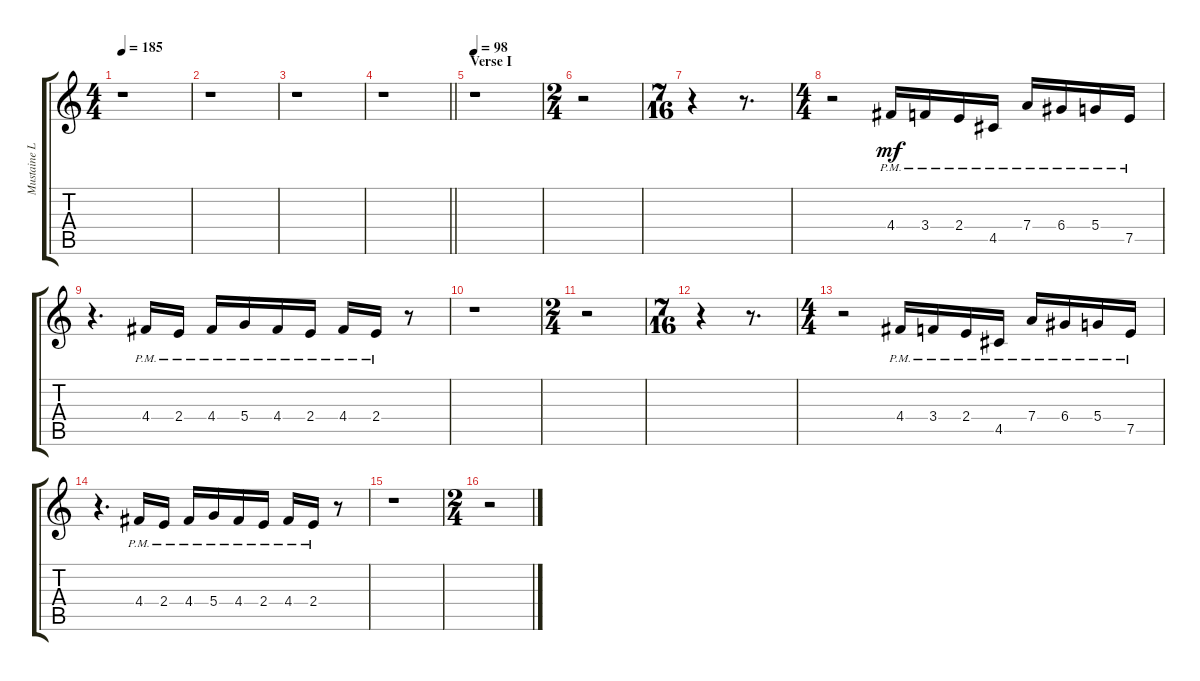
\track ("Mustaine Lead" "Mustaine L") {instrument distortionguitar}
\staff {score tabs}
\tuning (E4 B3 G3 D3 A2 E2) {hide}
\ts (4 4)
\tempo 185
\clef g2
\ks c
r.1{dy mf} |
r.1 |
r.1 |
\barLineRight lightlight
r.1 |
\section ("" "Verse I")
\tempo 96
\tempo 98
r.1 |
\ts (2 4)
r.2 |
\ts (7 16)
r.4 r.8{d} |
\ts (4 4)
r.2 4.4{pm}.16 3.4{pm}.16 2.4{pm}.16 4.5{pm}.16 7.4{pm}.16 6.4{pm}.16 5.4{pm}.16 7.5{pm}.16 |
r.4{d} 4.4{pm}.16 2.4{pm}.16 4.4{pm}.16 5.4{pm}.16 4.4{pm}.16 2.4{pm}.16 4.4{pm}.16 2.4{pm}.16 r.8 |
r.1 |
\ts (2 4)
r.2 |
\ts (7 16)
r.4 r.8{d} |
\ts (4 4)
r.2 4.4{pm}.16 3.4{pm}.16 2.4{pm}.16 4.5{pm}.16 7.4{pm}.16 6.4{pm}.16 5.4{pm}.16 7.5{pm}.16 |
r.4{d} 4.4{pm}.16 2.4{pm}.16 4.4{pm}.16 5.4{pm}.16 4.4{pm}.16 2.4{pm}.16 4.4{pm}.16 2.4{pm}.16 r.8 |
r.1 |
\ts (2 4)
r.2
